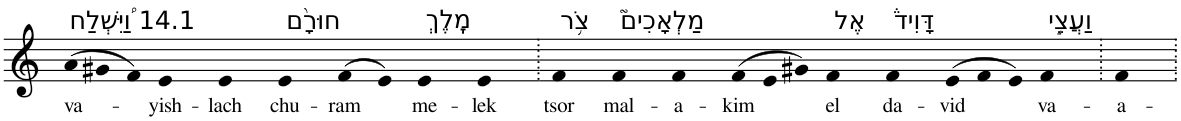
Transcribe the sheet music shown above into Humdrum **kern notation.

**kern	**text
*part1	*part1
*staff1	*staff1
*I"Piano	*
*I'Pno	*
*clefG2	*
*k[]	*
*Xtuplet	*
=1	=1
!LO:TX:a:t=14.1 וַ֠יִּשְׁלַח	!
!	!LO:LY:b
(>12a	va-
12g#X	.
12f)	.
!	!LO:LY:b
4e	-yish-
!	!LO:LY:b
4e	-lach
!LO:TX:a:t=חוּרָ֨ם	!
!	!LO:LY:b
4e	chu-
!	!LO:LY:b
(>8f	-ram
8e)	.
!LO:TX:a:t=מֶֽלֶךְ	!
!	!LO:LY:b
4e	me-
!	!LO:LY:b
4e	-lek
=2.	=2.
!LO:TX:a:t=צֹ֥ר	!
!	!LO:LY:b
4f	tsor
!LO:TX:a:t=מַלְאָכִים֮	!
!	!LO:LY:b
4f	mal-
!	!LO:LY:b
4f	-a-
!	!LO:LY:b
(>12f	-kim
12e	.
12g#X)	.
!LO:TX:a:t=אֶל	!
!	!LO:LY:b
4f	el
!LO:TX:a:t=דָּוִיד֒	!
!	!LO:LY:b
4f	da-
!	!LO:LY:b
(>12e	-vid
12f	.
12e)	.
!LO:TX:a:t=וַעֲצֵ֣י	!
!	!LO:LY:b
4f	va-
=3.	=3.
!	!LO:LY:b
4f	-a-
=.	=.
*-	*-
